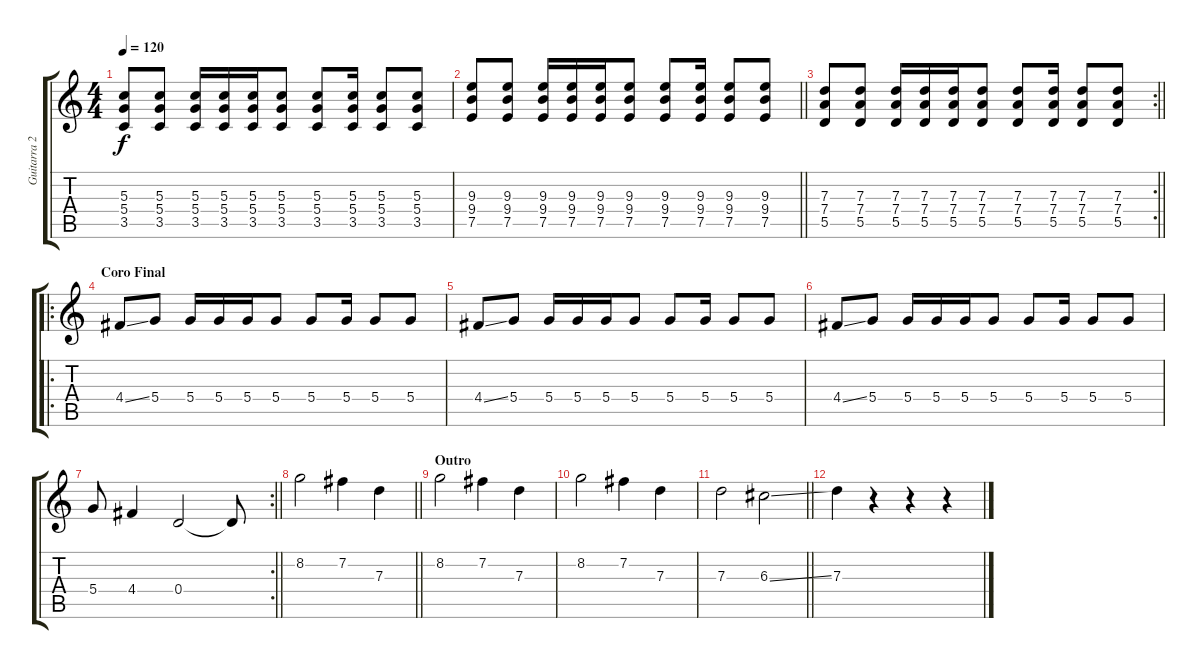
\track ("Guitarra 2" "Guitarra 2") {instrument overdrivenguitar}
\staff {score tabs}
\tuning (E4 B3 G3 D3 A2 E2) {hide}
\ts (4 4)
\tempo 120
\clef g2
\ks c
(5.3 5.4 3.5).8{dy f} (5.3 5.4 3.5).8 (5.3 5.4 3.5).16 (5.3 5.4 3.5).16 (5.3 5.4 3.5).16 (5.3 5.4 3.5).8 (5.3 5.4 3.5).8 (5.3 5.4 3.5).16 (5.3 5.4 3.5).8 (5.3 5.4 3.5).8 |
\barLineRight lightlight
(9.3 9.4 7.5).8 (9.3 9.4 7.5).8 (9.3 9.4 7.5).16 (9.3 9.4 7.5).16 (9.3 9.4 7.5).16 (9.3 9.4 7.5).8 (9.3 9.4 7.5).8 (9.3 9.4 7.5).16 (9.3 9.4 7.5).8 (9.3 9.4 7.5).8 |
\rc 2
\barLineRight lightlight
(7.3 7.4 5.5).8 (7.3 7.4 5.5).8 (7.3 7.4 5.5).16 (7.3 7.4 5.5).16 (7.3 7.4 5.5).16 (7.3 7.4 5.5).8 (7.3 7.4 5.5).8 (7.3 7.4 5.5).16 (7.3 7.4 5.5).8 (7.3 7.4 5.5).8 |
\ro
\section ("" "Coro Final")
4.4{ss}.8 5.4.8 5.4.16 5.4.16 5.4.16 5.4.8 5.4.8 5.4.16 5.4.8 5.4.8 |
4.4{ss}.8 5.4.8 5.4.16 5.4.16 5.4.16 5.4.8 5.4.8 5.4.16 5.4.8 5.4.8 |
4.4{ss}.8 5.4.8 5.4.16 5.4.16 5.4.16 5.4.8 5.4.8 5.4.16 5.4.8 5.4.8 |
\rc 2
\barLineRight lightlight
5.4.8 4.4.4 0.4.2 0.4{t}.8 |
\barLineRight lightlight
8.2.2 7.2.4 7.3.4 |
\section ("" "Outro")
8.2.2 7.2.4 7.3.4 |
8.2.2 7.2.4 7.3.4 |
\barLineRight lightlight
7.3.2 6.3{ss}.2 |
7.3.4 r.4 r.4 r.4
